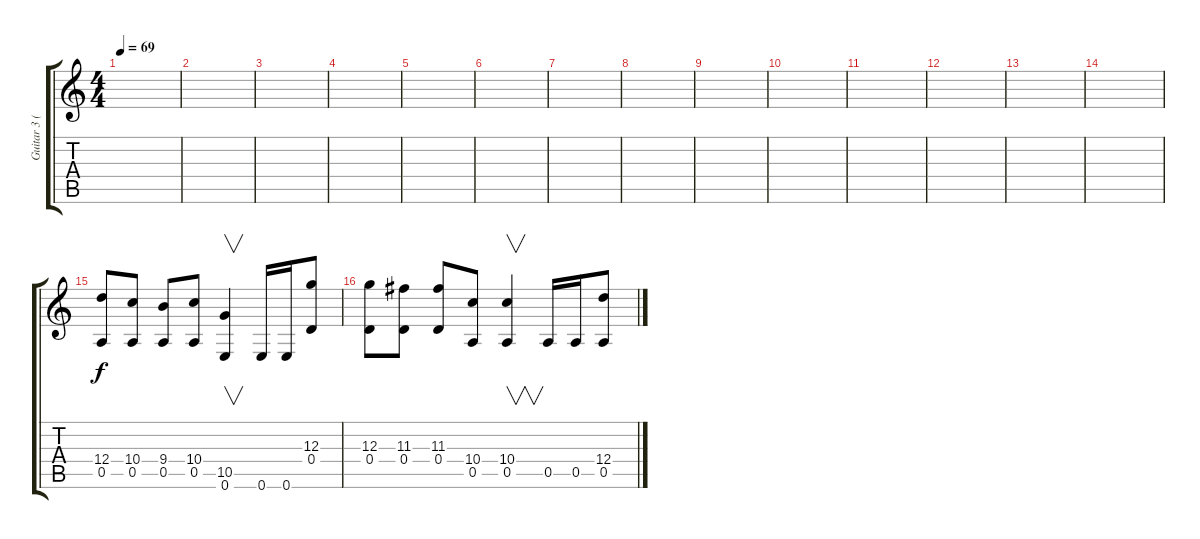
\track ("Guitar 3 (Distortion)" "Guitar 3 (") {instrument distortionguitar}
\staff {score tabs}
\tuning (E4 B3 G3 D3 A2 E2) {hide}
\ts (4 4)
\tempo 69
\clef g2
\ks c
|
|
|
|
|
|
|
|
|
|
|
|
|
|
(12.4 0.5).8 (10.4 0.5).8 (9.4 0.5).8 (10.4 0.5).8 (10.5 0.6).4{v} 0.6.16 0.6.16 (12.3 0.4).8 |
(12.3 0.4).8 (11.3 0.4).8 (11.3 0.4).8 (10.4 0.5).8 (10.4 0.5).4{v} 0.5.16 0.5.16 (12.4 0.5).8
